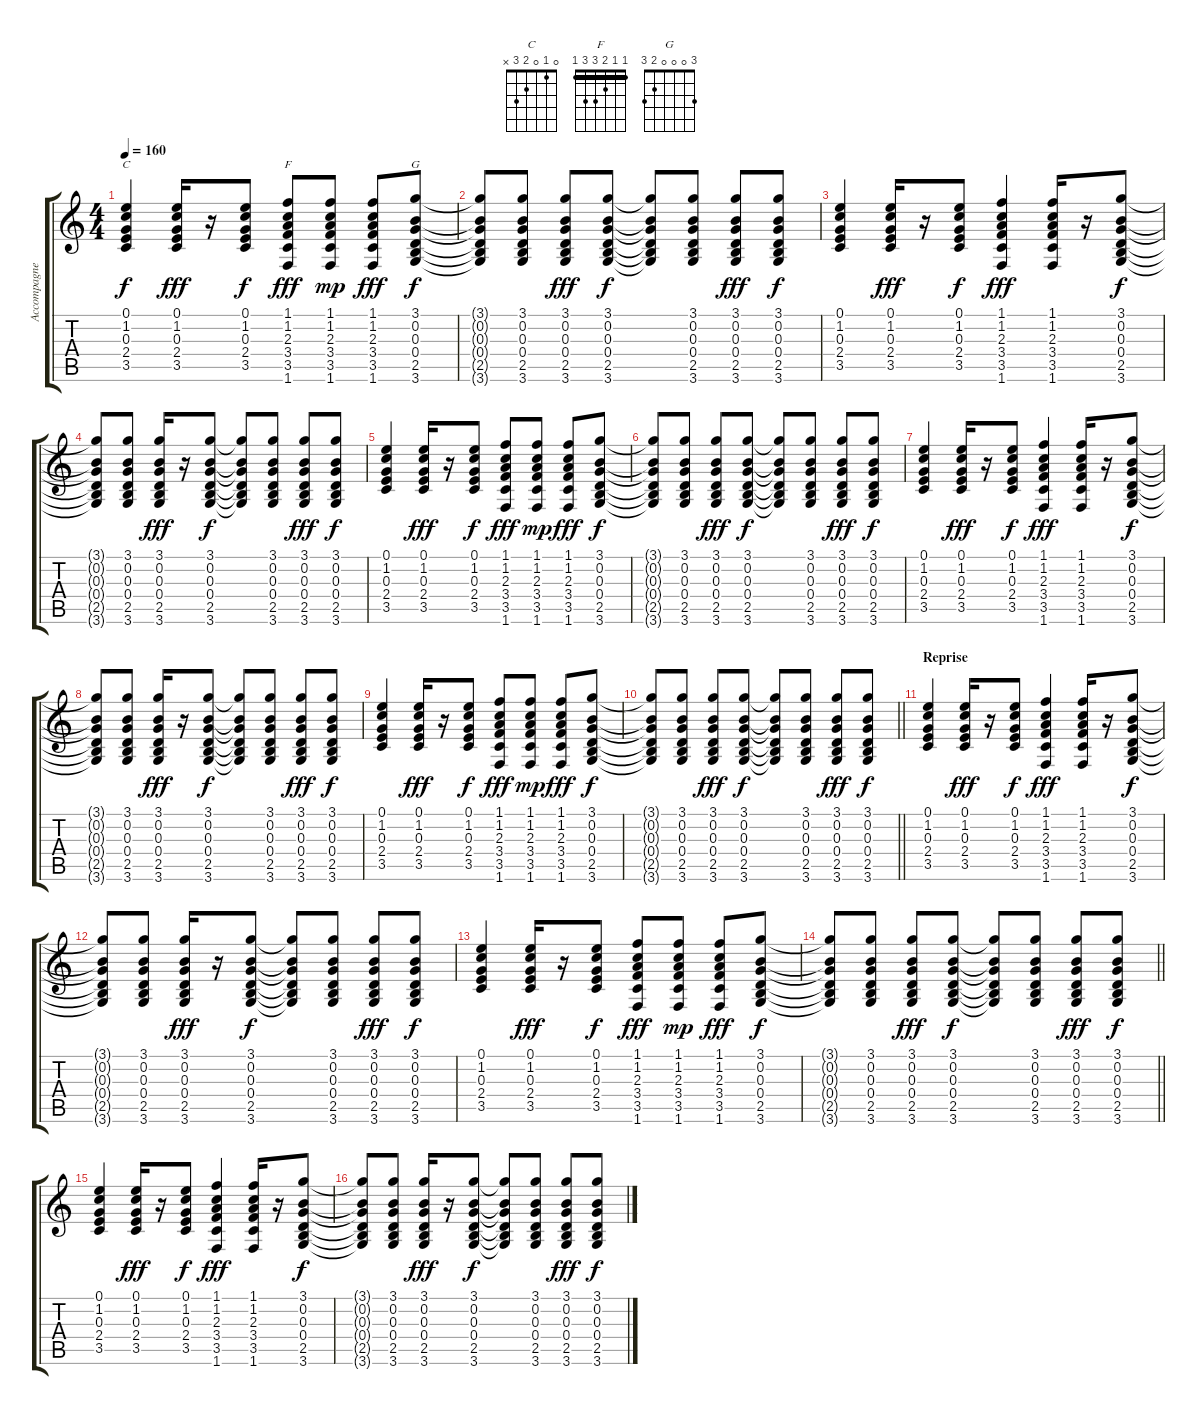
\track ("Accompagnement" "Accompagne") {instrument electricguitarjazz}
\staff {score tabs}
\tuning (E4 B3 G3 D3 A2 E2) {hide}
\chord ("C" 0 1 0 2 3 x)
\chord ("F" 1 1 2 3 3 1) {barre 1}
\chord ("G" 3 0 0 0 2 3)
\ts (4 4)
\tempo 160
\clef g2
\ks c
(0.1 1.2 0.3 2.4 3.5).4{ch "C" dy f} (0.1 1.2 0.3 2.4 3.5).16{dy fff} r.16 (0.1 1.2 0.3 2.4 3.5).8{dy f} (1.1 1.2 2.3 3.4 3.5 1.6).8{ch "F" dy fff} (1.1 1.2 2.3 3.4 3.5 1.6).8{dy mp} (1.1 1.2 2.3 3.4 3.5 1.6).8{dy fff} (3.1 0.2 0.3 0.4 2.5 3.6).8{ch "G" dy f} |
(3.1{t} 0.2{t} 0.3{t} 0.4{t} 2.5{t} 3.6{t}).8 (3.1 0.2 0.3 0.4 2.5 3.6).8 (3.1 0.2 0.3 0.4 2.5 3.6).8{dy fff} (3.1 0.2 0.3 0.4 2.5 3.6).8{dy f} (3.1{t} 0.2{t} 0.3{t} 0.4{t} 2.5{t} 3.6{t}).8 (3.1 0.2 0.3 0.4 2.5 3.6).8 (3.1 0.2 0.3 0.4 2.5 3.6).8{dy fff} (3.1 0.2 0.3 0.4 2.5 3.6).8{dy f} |
(0.1 1.2 0.3 2.4 3.5).4 (0.1 1.2 0.3 2.4 3.5).16{dy fff} r.16 (0.1 1.2 0.3 2.4 3.5).8{dy f} (1.1 1.2 2.3 3.4 3.5 1.6).4{dy fff} (1.1 1.2 2.3 3.4 3.5 1.6).16 r.16 (3.1 0.2 0.3 0.4 2.5 3.6).8{dy f} |
(3.1{t} 0.2{t} 0.3{t} 0.4{t} 2.5{t} 3.6{t}).8 (3.1 0.2 0.3 0.4 2.5 3.6).8 (3.1 0.2 0.3 0.4 2.5 3.6).16{dy fff} r.16 (3.1 0.2 0.3 0.4 2.5 3.6).8{dy f} (3.1{t} 0.2{t} 0.3{t} 0.4{t} 2.5{t} 3.6{t}).8 (3.1 0.2 0.3 0.4 2.5 3.6).8 (3.1 0.2 0.3 0.4 2.5 3.6).8{dy fff} (3.1 0.2 0.3 0.4 2.5 3.6).8{dy f} |
(0.1 1.2 0.3 2.4 3.5).4 (0.1 1.2 0.3 2.4 3.5).16{dy fff} r.16 (0.1 1.2 0.3 2.4 3.5).8{dy f} (1.1 1.2 2.3 3.4 3.5 1.6).8{dy fff} (1.1 1.2 2.3 3.4 3.5 1.6).8{dy mp} (1.1 1.2 2.3 3.4 3.5 1.6).8{dy fff} (3.1 0.2 0.3 0.4 2.5 3.6).8{dy f} |
(3.1{t} 0.2{t} 0.3{t} 0.4{t} 2.5{t} 3.6{t}).8 (3.1 0.2 0.3 0.4 2.5 3.6).8 (3.1 0.2 0.3 0.4 2.5 3.6).8{dy fff} (3.1 0.2 0.3 0.4 2.5 3.6).8{dy f} (3.1{t} 0.2{t} 0.3{t} 0.4{t} 2.5{t} 3.6{t}).8 (3.1 0.2 0.3 0.4 2.5 3.6).8 (3.1 0.2 0.3 0.4 2.5 3.6).8{dy fff} (3.1 0.2 0.3 0.4 2.5 3.6).8{dy f} |
(0.1 1.2 0.3 2.4 3.5).4 (0.1 1.2 0.3 2.4 3.5).16{dy fff} r.16 (0.1 1.2 0.3 2.4 3.5).8{dy f} (1.1 1.2 2.3 3.4 3.5 1.6).4{dy fff} (1.1 1.2 2.3 3.4 3.5 1.6).16 r.16 (3.1 0.2 0.3 0.4 2.5 3.6).8{dy f} |
(3.1{t} 0.2{t} 0.3{t} 0.4{t} 2.5{t} 3.6{t}).8 (3.1 0.2 0.3 0.4 2.5 3.6).8 (3.1 0.2 0.3 0.4 2.5 3.6).16{dy fff} r.16 (3.1 0.2 0.3 0.4 2.5 3.6).8{dy f} (3.1{t} 0.2{t} 0.3{t} 0.4{t} 2.5{t} 3.6{t}).8 (3.1 0.2 0.3 0.4 2.5 3.6).8 (3.1 0.2 0.3 0.4 2.5 3.6).8{dy fff} (3.1 0.2 0.3 0.4 2.5 3.6).8{dy f} |
(0.1 1.2 0.3 2.4 3.5).4 (0.1 1.2 0.3 2.4 3.5).16{dy fff} r.16 (0.1 1.2 0.3 2.4 3.5).8{dy f} (1.1 1.2 2.3 3.4 3.5 1.6).8{dy fff} (1.1 1.2 2.3 3.4 3.5 1.6).8{dy mp} (1.1 1.2 2.3 3.4 3.5 1.6).8{dy fff} (3.1 0.2 0.3 0.4 2.5 3.6).8{dy f} |
\barLineRight lightlight
(3.1{t} 0.2{t} 0.3{t} 0.4{t} 2.5{t} 3.6{t}).8 (3.1 0.2 0.3 0.4 2.5 3.6).8 (3.1 0.2 0.3 0.4 2.5 3.6).8{dy fff} (3.1 0.2 0.3 0.4 2.5 3.6).8{dy f} (3.1{t} 0.2{t} 0.3{t} 0.4{t} 2.5{t} 3.6{t}).8 (3.1 0.2 0.3 0.4 2.5 3.6).8 (3.1 0.2 0.3 0.4 2.5 3.6).8{dy fff} (3.1 0.2 0.3 0.4 2.5 3.6).8{dy f} |
\section ("" "Reprise")
(0.1 1.2 0.3 2.4 3.5).4 (0.1 1.2 0.3 2.4 3.5).16{dy fff} r.16 (0.1 1.2 0.3 2.4 3.5).8{dy f} (1.1 1.2 2.3 3.4 3.5 1.6).4{dy fff} (1.1 1.2 2.3 3.4 3.5 1.6).16 r.16 (3.1 0.2 0.3 0.4 2.5 3.6).8{dy f} |
(3.1{t} 0.2{t} 0.3{t} 0.4{t} 2.5{t} 3.6{t}).8 (3.1 0.2 0.3 0.4 2.5 3.6).8 (3.1 0.2 0.3 0.4 2.5 3.6).16{dy fff} r.16 (3.1 0.2 0.3 0.4 2.5 3.6).8{dy f} (3.1{t} 0.2{t} 0.3{t} 0.4{t} 2.5{t} 3.6{t}).8 (3.1 0.2 0.3 0.4 2.5 3.6).8 (3.1 0.2 0.3 0.4 2.5 3.6).8{dy fff} (3.1 0.2 0.3 0.4 2.5 3.6).8{dy f} |
(0.1 1.2 0.3 2.4 3.5).4 (0.1 1.2 0.3 2.4 3.5).16{dy fff} r.16 (0.1 1.2 0.3 2.4 3.5).8{dy f} (1.1 1.2 2.3 3.4 3.5 1.6).8{dy fff} (1.1 1.2 2.3 3.4 3.5 1.6).8{dy mp} (1.1 1.2 2.3 3.4 3.5 1.6).8{dy fff} (3.1 0.2 0.3 0.4 2.5 3.6).8{dy f} |
\barLineRight lightlight
(3.1{t} 0.2{t} 0.3{t} 0.4{t} 2.5{t} 3.6{t}).8 (3.1 0.2 0.3 0.4 2.5 3.6).8 (3.1 0.2 0.3 0.4 2.5 3.6).8{dy fff} (3.1 0.2 0.3 0.4 2.5 3.6).8{dy f} (3.1{t} 0.2{t} 0.3{t} 0.4{t} 2.5{t} 3.6{t}).8 (3.1 0.2 0.3 0.4 2.5 3.6).8 (3.1 0.2 0.3 0.4 2.5 3.6).8{dy fff} (3.1 0.2 0.3 0.4 2.5 3.6).8{dy f} |
(0.1 1.2 0.3 2.4 3.5).4 (0.1 1.2 0.3 2.4 3.5).16{dy fff} r.16 (0.1 1.2 0.3 2.4 3.5).8{dy f} (1.1 1.2 2.3 3.4 3.5 1.6).4{dy fff} (1.1 1.2 2.3 3.4 3.5 1.6).16 r.16 (3.1 0.2 0.3 0.4 2.5 3.6).8{dy f} |
(3.1{t} 0.2{t} 0.3{t} 0.4{t} 2.5{t} 3.6{t}).8 (3.1 0.2 0.3 0.4 2.5 3.6).8 (3.1 0.2 0.3 0.4 2.5 3.6).16{dy fff} r.16 (3.1 0.2 0.3 0.4 2.5 3.6).8{dy f} (3.1{t} 0.2{t} 0.3{t} 0.4{t} 2.5{t} 3.6{t}).8 (3.1 0.2 0.3 0.4 2.5 3.6).8 (3.1 0.2 0.3 0.4 2.5 3.6).8{dy fff} (3.1 0.2 0.3 0.4 2.5 3.6).8{dy f}
